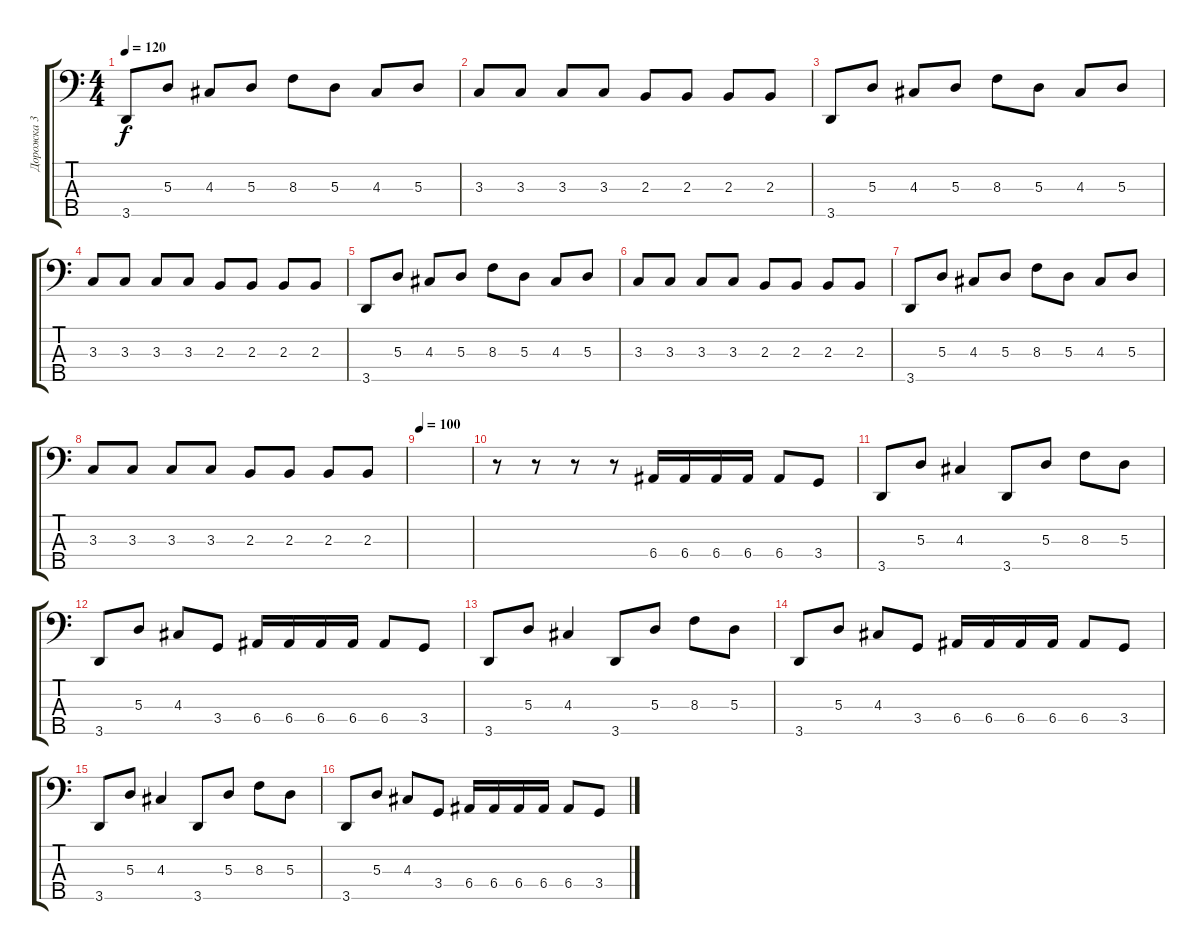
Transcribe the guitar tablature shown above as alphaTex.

\track ("Дорожка 3" "Дорожка 3") {instrument electricbassfinger}
\staff {score tabs}
\tuning (G2 D2 A1 E1 B0) {hide}
\ts (4 4)
\tempo 120
\clef f4
\ks c
3.5.8{dy f} 5.3.8 4.3.8 5.3.8 8.3.8 5.3.8 4.3.8 5.3.8 |
3.3.8 3.3.8 3.3.8 3.3.8 2.3.8 2.3.8 2.3.8 2.3.8 |
3.5.8 5.3.8 4.3.8 5.3.8 8.3.8 5.3.8 4.3.8 5.3.8 |
3.3.8 3.3.8 3.3.8 3.3.8 2.3.8 2.3.8 2.3.8 2.3.8 |
3.5.8 5.3.8 4.3.8 5.3.8 8.3.8 5.3.8 4.3.8 5.3.8 |
3.3.8 3.3.8 3.3.8 3.3.8 2.3.8 2.3.8 2.3.8 2.3.8 |
3.5.8 5.3.8 4.3.8 5.3.8 8.3.8 5.3.8 4.3.8 5.3.8 |
3.3.8 3.3.8 3.3.8 3.3.8 2.3.8 2.3.8 2.3.8 2.3.8 |
\tempo 100
|
r.8 r.8 r.8 r.8 6.4.16 6.4.16 6.4.16 6.4.16 6.4.8 3.4.8 |
3.5.8 5.3.8 4.3.4 3.5.8 5.3.8 8.3.8 5.3.8 |
3.5.8 5.3.8 4.3.8 3.4.8 6.4.16 6.4.16 6.4.16 6.4.16 6.4.8 3.4.8 |
3.5.8 5.3.8 4.3.4 3.5.8 5.3.8 8.3.8 5.3.8 |
3.5.8 5.3.8 4.3.8 3.4.8 6.4.16 6.4.16 6.4.16 6.4.16 6.4.8 3.4.8 |
3.5.8 5.3.8 4.3.4 3.5.8 5.3.8 8.3.8 5.3.8 |
3.5.8 5.3.8 4.3.8 3.4.8 6.4.16 6.4.16 6.4.16 6.4.16 6.4.8 3.4.8
